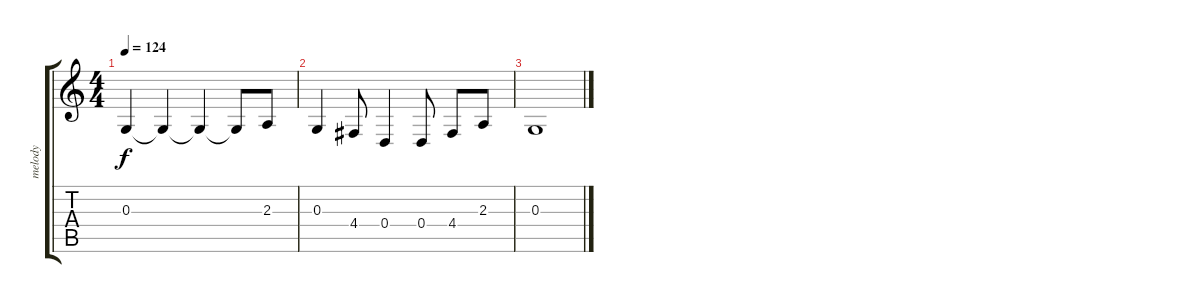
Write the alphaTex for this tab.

\track ("melody" "melody") {instrument brightacousticpiano}
\staff {score tabs}
\tuning (E4 B3 G3 D3 A2 E2) {hide}
\ts (4 4)
\tempo 124
\clef g2
\ks c
0.3.4{dy f} 0.3{t}.4 0.3{t}.4 0.3{t}.8 2.3.8 |
0.3.4 4.4.8 0.4.4 0.4.8 4.4.8 2.3.8 |
0.3.1
